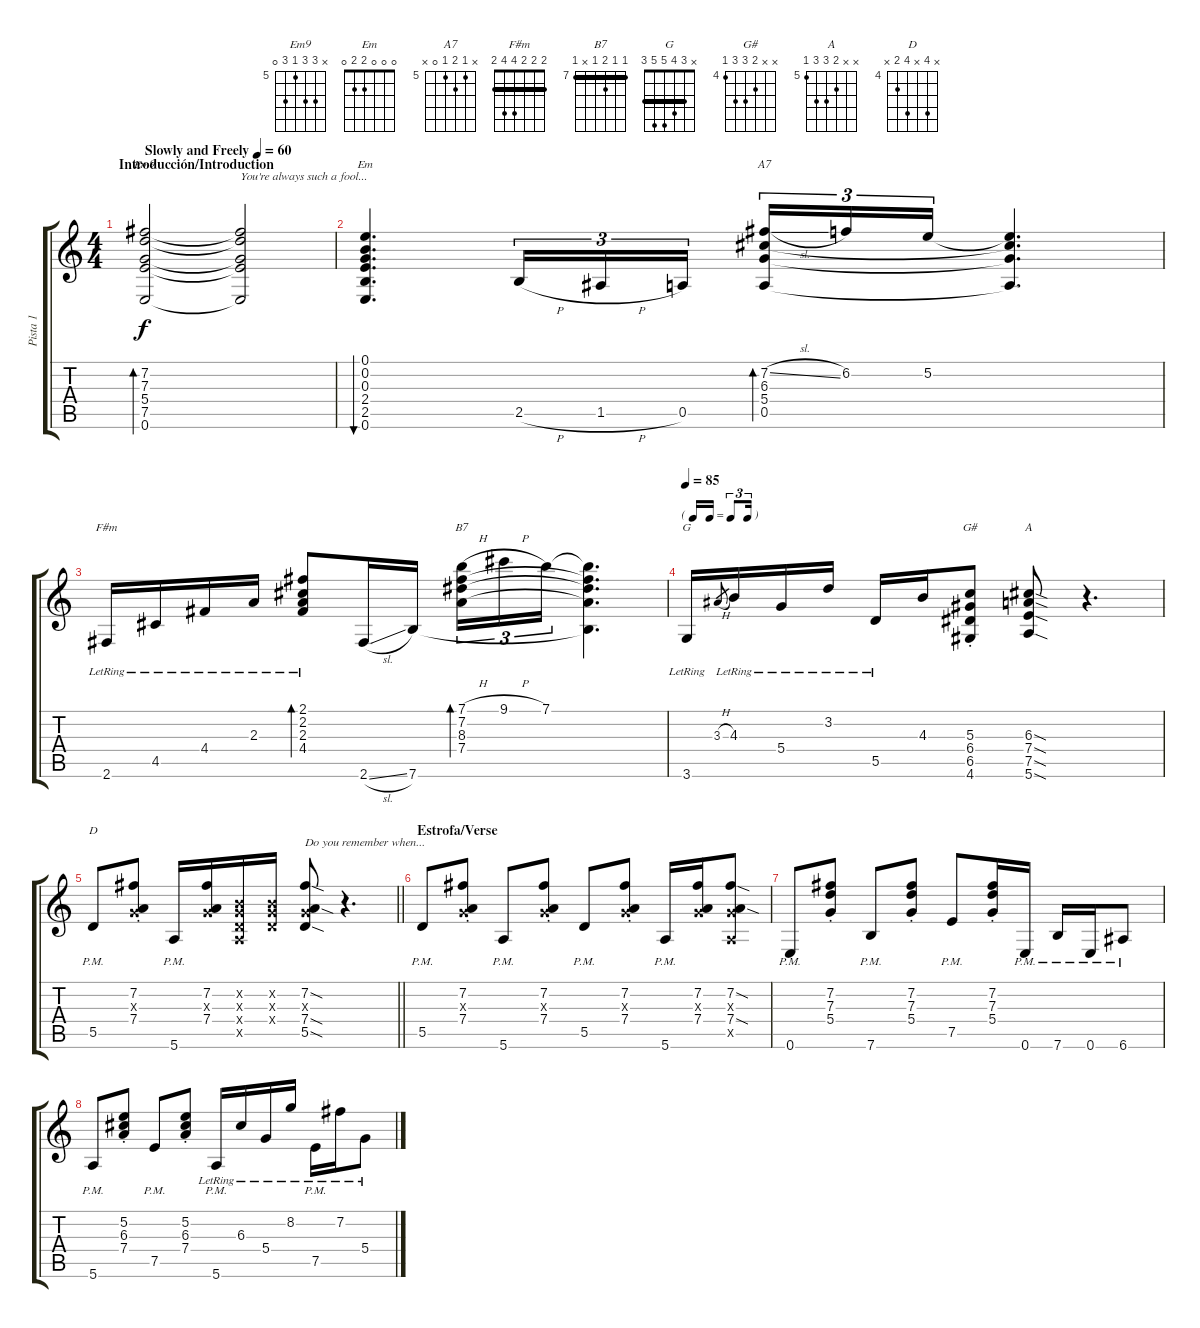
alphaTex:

\track ("Pista 1" "Pista 1") {instrument acousticguitarsteel}
\staff {score tabs}
\tuning (E4 B3 G3 D3 A2 E2) {hide}
\chord ("Em9" x 7 7 5 7 0) {firstfret 5}
\chord ("Em" 0 0 0 2 2 0)
\chord ("A7" x 5 6 5 0 x) {firstfret 5}
\chord ("F#m" 2 2 2 4 4 2) {barre 2}
\chord ("B7" 7 7 8 7 x 7) {firstfret 7 barre 7}
\chord ("G" x 3 4 5 5 3) {barre 3}
\chord ("G#" x x 5 6 6 4) {firstfret 4 barre 4}
\chord ("A" x x 6 7 7 5) {firstfret 5 barre 5}
\chord ("D" x 7 x 7 5 x) {firstfret 4}
\ts (4 4)
\section ("" "Introducción/Introduction")
\tempo (60 "Slowly and Freely")
\clef g2
\ks c
(7.2 7.3 5.4 7.5 0.6).2{bd 480 ch "Em9" dy f instrument acousticguitarsteel} (7.2{t} 7.3{t} 5.4{t} 7.5{t} 0.6{t}).2{txt "You're always such a fool..."} |
(0.1 0.2 0.3 2.4 2.5 0.6).4{d bu 240 ch "Em"} 2.5{h}.16{tu (3 2)} 1.5{h}.16{tu (3 2)} 0.5.16{tu (3 2)} (7.2{sl} 6.3 5.4 0.5).16{tu (3 2) bd 240 ch "A7"} 6.2.16{tu (3 2)} 5.2.16{tu (3 2)} (5.2{t} 6.3{t} 5.4{t} 0.5{t}).4{d} |
2.6{lr}.16{ch "F#m"} 4.5{lr}.16 4.4{lr}.16 2.3{lr}.16 (2.1{lr} 2.2{lr} 2.3{lr} 4.4{lr}).8{bd 120} 2.6{sl}.16 7.6.16 (7.1{h} 7.2 8.3 7.4).16{tu (3 2) bd 240 ch "B7"} 9.1{h}.16{tu (3 2)} 7.1.16{tu (3 2)} (7.1{t} 7.2{t} 8.3{t} 7.4{t} 7.6{t}).4{d} |
\tf triplet16th
\tempo 85
3.6{lr}.16{ch "G"} 3.3{h}.8{gr} 4.3{lr}.16 5.4{lr}.16 3.2{lr}.16 5.5{lr}.16 4.3.16 (5.3{st} 6.4{st} 6.5{st} 4.6{st}).8{ch "G#"} (6.3{sod} 7.4{sod} 7.5{sod} 5.6{sod}).8{ch "A"} r.4{d} |
\barLineRight lightlight
5.5{pm}.8{ch "D"} (7.2{st} 0.3{x} 7.4{st}).8 5.6{pm}.16 (7.2 0.3{x} 7.4).16 (0.2{x} 0.3{x} 0.4{x} 0.5{x}).16 (0.2{x} 0.3{x} 0.4{x}).16 (7.2{sod} 0.3{x} 7.4{sod} 5.5{sod}).8{txt "Do you remember when..."} r.4{d} |
\section ("" "Estrofa/Verse")
5.5{pm}.8 (7.2{st} 0.3{x} 7.4{st}).8 5.6{pm}.8 (7.2{st} 0.3{x} 7.4{st}).8 5.5{pm}.8 (7.2{st} 0.3{x} 7.4{st}).8 5.6{pm}.16 (7.2 0.3{x} 7.4).16 (7.2{sod} 0.3{x} 7.4{sod} 0.5{x}).8 |
0.6{pm}.8 (7.2{st} 7.3{st} 5.4{st}).8 7.6{pm}.8 (7.2{st} 7.3{st} 5.4{st}).8 7.5{pm}.8 (7.2{st} 7.3{st} 5.4{st}).16 0.6{pm}.16 7.6{pm}.16 0.6{pm}.16 6.6{pm}.8 |
5.6{pm}.8 (5.2{st} 6.3{st} 7.4{st}).8 7.5{pm}.8 (5.2{st} 6.3{st} 7.4{st}).8 5.6{pm lr}.16 6.3{lr}.16 5.4{lr}.16 8.2{lr}.16 7.5{pm lr}.16 7.2{lr}.16 5.4{lr}.8
